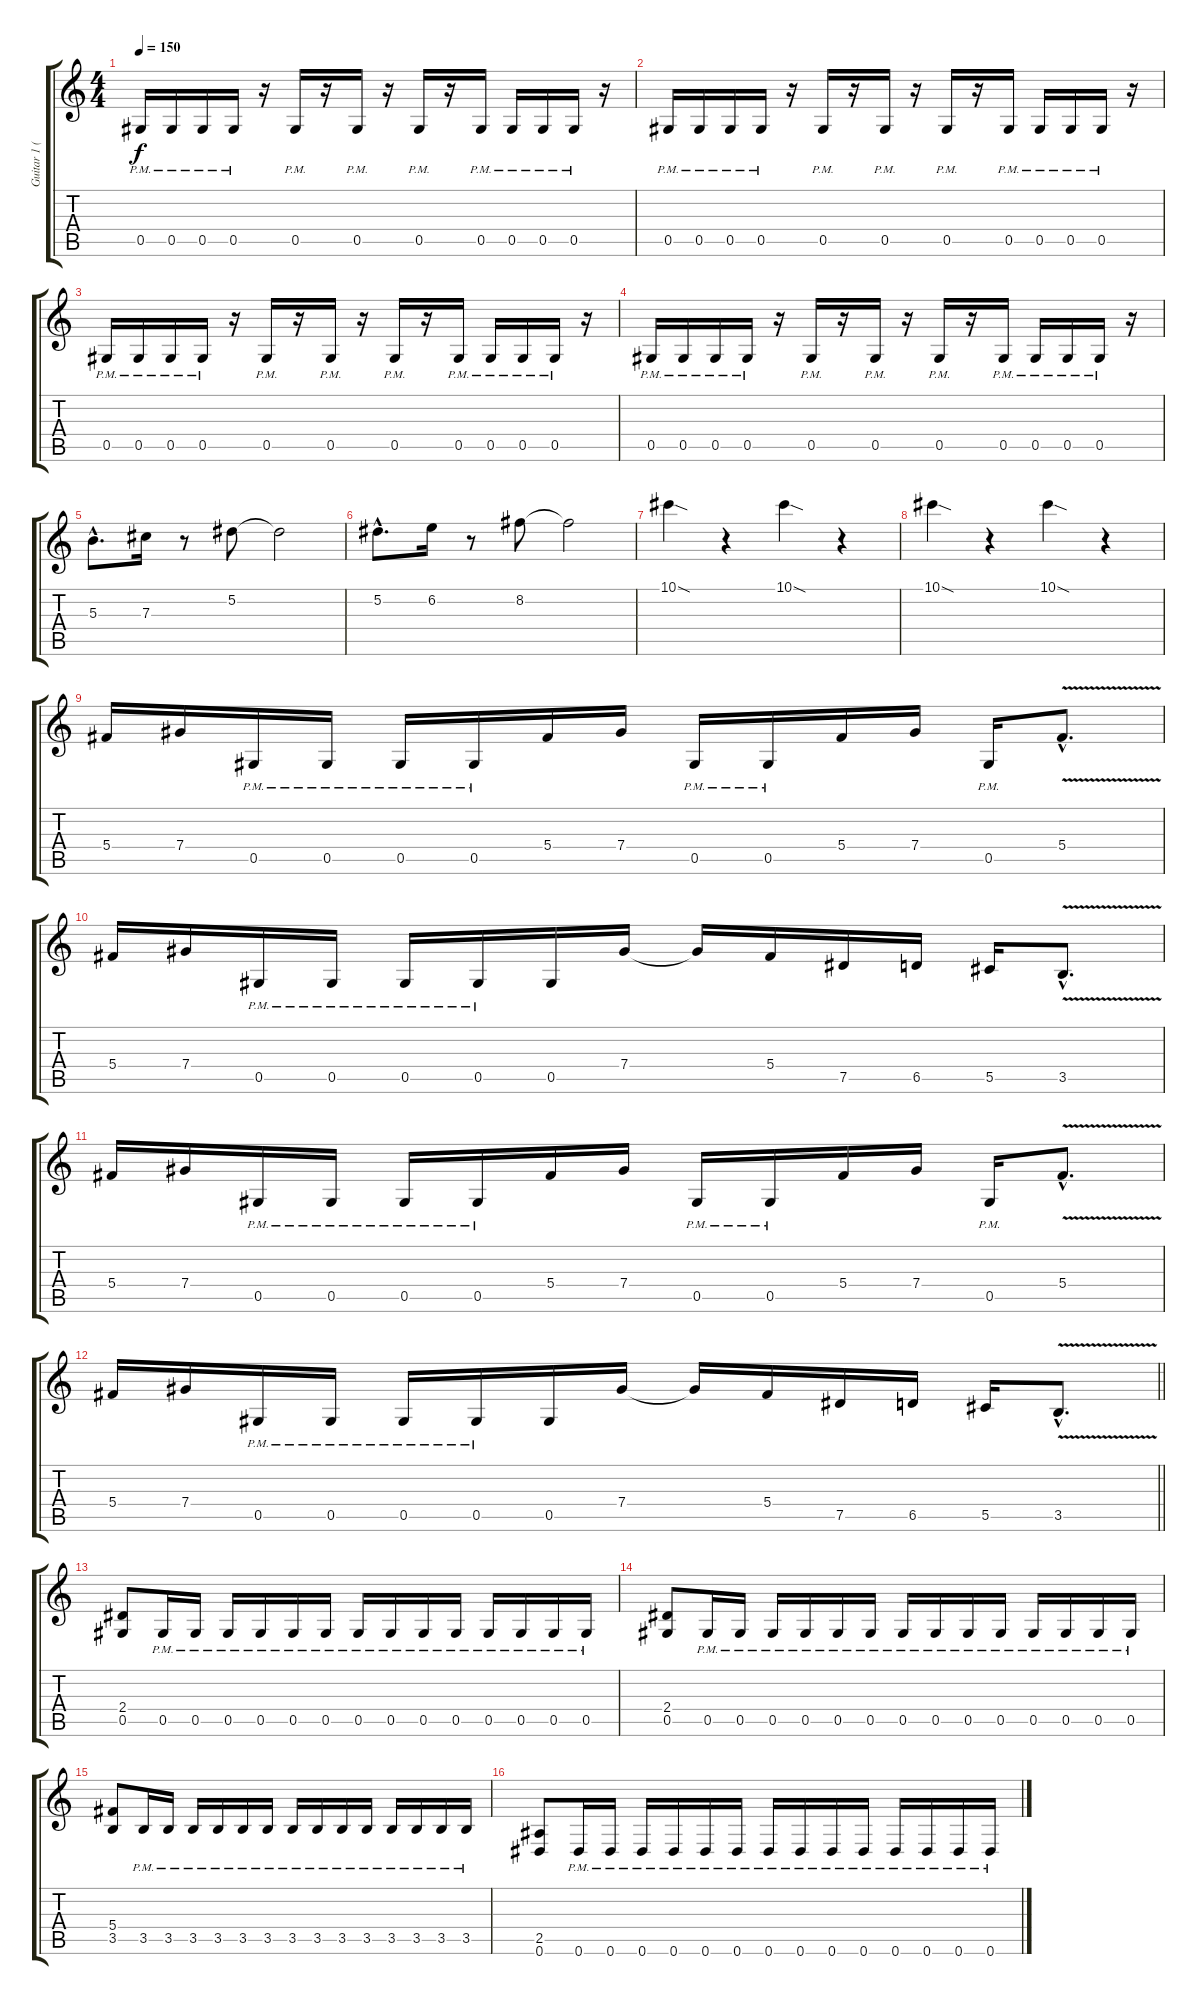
\track ("Guitar 1 (SheJa)" "Guitar 1 (") {instrument distortionguitar}
\staff {score tabs}
\tuning (Eb4 Bb3 Gb3 Db3 Ab2 Eb2) {hide}
\ts (4 4)
\tempo 150
\clef g2
\ks c
0.5{pm}.16{dy f instrument distortionguitar} 0.5{pm}.16 0.5{pm}.16 0.5{pm}.16 r.16 0.5{pm}.16 r.16 0.5{pm}.16 r.16 0.5{pm}.16 r.16 0.5{pm}.16 0.5{pm}.16 0.5{pm}.16 0.5{pm}.16 r.16 |
0.5{pm}.16 0.5{pm}.16 0.5{pm}.16 0.5{pm}.16 r.16 0.5{pm}.16 r.16 0.5{pm}.16 r.16 0.5{pm}.16 r.16 0.5{pm}.16 0.5{pm}.16 0.5{pm}.16 0.5{pm}.16 r.16 |
0.5{pm}.16 0.5{pm}.16 0.5{pm}.16 0.5{pm}.16 r.16 0.5{pm}.16 r.16 0.5{pm}.16 r.16 0.5{pm}.16 r.16 0.5{pm}.16 0.5{pm}.16 0.5{pm}.16 0.5{pm}.16 r.16 |
0.5{pm}.16 0.5{pm}.16 0.5{pm}.16 0.5{pm}.16 r.16 0.5{pm}.16 r.16 0.5{pm}.16 r.16 0.5{pm}.16 r.16 0.5{pm}.16 0.5{pm}.16 0.5{pm}.16 0.5{pm}.16 r.16 |
5.3{hac}.8{d} 7.3.16 r.8 5.2.8 5.2{t}.2 |
5.2{hac}.8{d} 6.2.16 r.8 8.2.8 8.2{t}.2 |
10.1{sod}.4 r.4 10.1{sod}.4 r.4 |
10.1{sod}.4 r.4 10.1{sod}.4 r.4 |
5.4.16 7.4.16 0.5{pm}.16 0.5{pm}.16 0.5{pm}.16 0.5{pm}.16 5.4.16 7.4.16 0.5{pm}.16 0.5{pm}.16 5.4.16 7.4.16 0.5{pm}.16 5.4{v hac}.8{d} |
5.4.16 7.4.16 0.5{pm}.16 0.5{pm}.16 0.5{pm}.16 0.5{pm}.16 0.5.16 7.4.16 7.4{t}.16 5.4.16 7.5.16 6.5.16 5.5.16 3.5{v hac}.8{d} |
5.4.16 7.4.16 0.5{pm}.16 0.5{pm}.16 0.5{pm}.16 0.5{pm}.16 5.4.16 7.4.16 0.5{pm}.16 0.5{pm}.16 5.4.16 7.4.16 0.5{pm}.16 5.4{v hac}.8{d} |
\barLineRight lightlight
5.4.16 7.4.16 0.5{pm}.16 0.5{pm}.16 0.5{pm}.16 0.5{pm}.16 0.5.16 7.4.16 7.4{t}.16 5.4.16 7.5.16 6.5.16 5.5.16 3.5{v hac}.8{d} |
(2.4 0.5).8 0.5{pm}.16 0.5{pm}.16 0.5{pm}.16 0.5{pm}.16 0.5{pm}.16 0.5{pm}.16 0.5{pm}.16 0.5{pm}.16 0.5{pm}.16 0.5{pm}.16 0.5{pm}.16 0.5{pm}.16 0.5{pm}.16 0.5{pm}.16 |
(2.4 0.5).8 0.5{pm}.16 0.5{pm}.16 0.5{pm}.16 0.5{pm}.16 0.5{pm}.16 0.5{pm}.16 0.5{pm}.16 0.5{pm}.16 0.5{pm}.16 0.5{pm}.16 0.5{pm}.16 0.5{pm}.16 0.5{pm}.16 0.5{pm}.16 |
(5.4 3.5).8 3.5{pm}.16 3.5{pm}.16 3.5{pm}.16 3.5{pm}.16 3.5{pm}.16 3.5{pm}.16 3.5{pm}.16 3.5{pm}.16 3.5{pm}.16 3.5{pm}.16 3.5{pm}.16 3.5{pm}.16 3.5{pm}.16 3.5{pm}.16 |
(2.5 0.6).8 0.6{pm}.16 0.6{pm}.16 0.6{pm}.16 0.6{pm}.16 0.6{pm}.16 0.6{pm}.16 0.6{pm}.16 0.6{pm}.16 0.6{pm}.16 0.6{pm}.16 0.6{pm}.16 0.6{pm}.16 0.6{pm}.16 0.6{pm}.16
